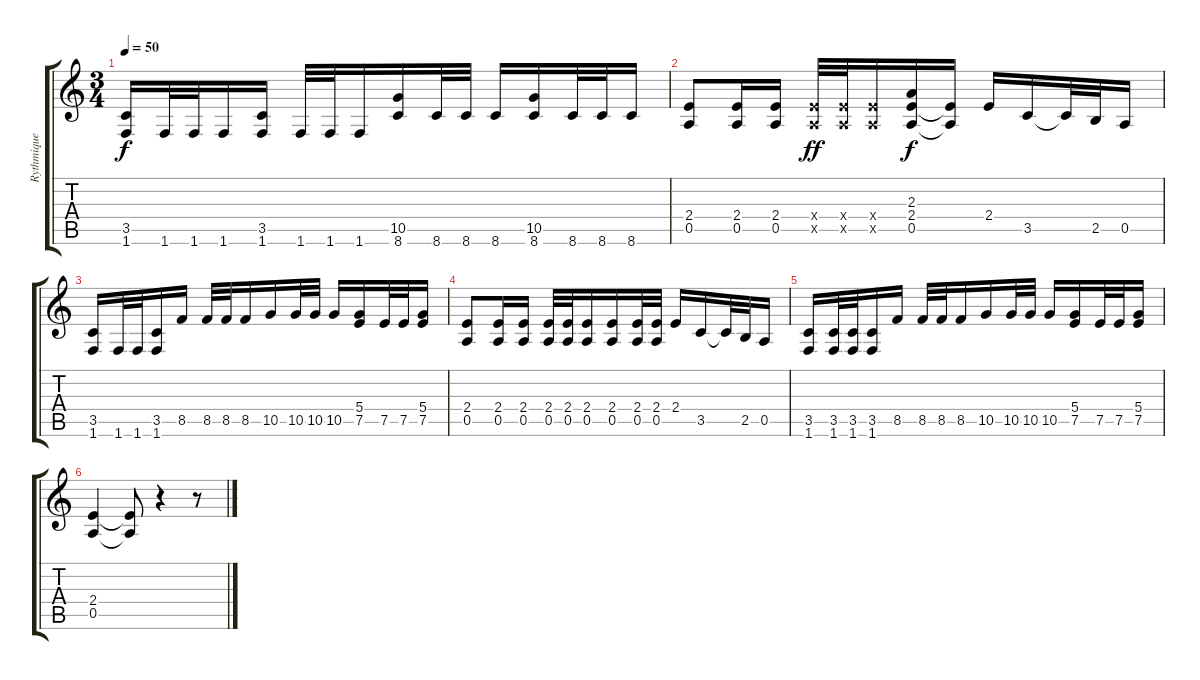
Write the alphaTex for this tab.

\track ("Rythmique" "Rythmique") {instrument distortionguitar}
\staff {score tabs}
\tuning (E4 B3 G3 D3 A2 E2) {hide}
\ts (3 4)
\tempo 50
\clef g2
\ks c
(3.5 1.6).16{dy f} 1.6.32 1.6.32 1.6.16 (3.5 1.6).16 1.6.32 1.6.32 1.6.16 (10.5 8.6).16 8.6.32 8.6.32 8.6.16 (10.5 8.6).16 8.6.32 8.6.32 8.6.16 |
(2.4 0.5).8 (2.4 0.5).16 (2.4 0.5).16 (2.4{x} 0.5{x}).32{dy ff} (2.4{x} 0.5{x}).32 (2.4{x} 0.5{x}).16 (2.3 2.4 0.5).16{dy f} (2.4{t} 0.5{t}).16 2.4.16 3.5.16 3.5{t}.32 2.5.32 0.5.16 |
(3.5 1.6).16 1.6.32 1.6.32 (3.5 1.6).16 8.5.16 8.5.32 8.5.32 8.5.16 10.5.16 10.5.32 10.5.32 10.5.16 (5.4 7.5).16 7.5.32 7.5.32 (5.4 7.5).16 |
(2.4 0.5).8 (2.4 0.5).16 (2.4 0.5).16 (2.4 0.5).32 (2.4 0.5).32 (2.4 0.5).16 (2.4 0.5).16 (2.4 0.5).32 (2.4 0.5).32 2.4.16 3.5.16 3.5{t}.32 2.5.32 0.5.16 |
(3.5 1.6).16 (3.5 1.6).32 (3.5 1.6).32 (3.5 1.6).16 8.5.16 8.5.32 8.5.32 8.5.16 10.5.16 10.5.32 10.5.32 10.5.16 (5.4 7.5).16 7.5.32 7.5.32 (5.4 7.5).16 |
(2.4 0.5).4 (2.4{t} 0.5{t}).8 r.4 r.8
